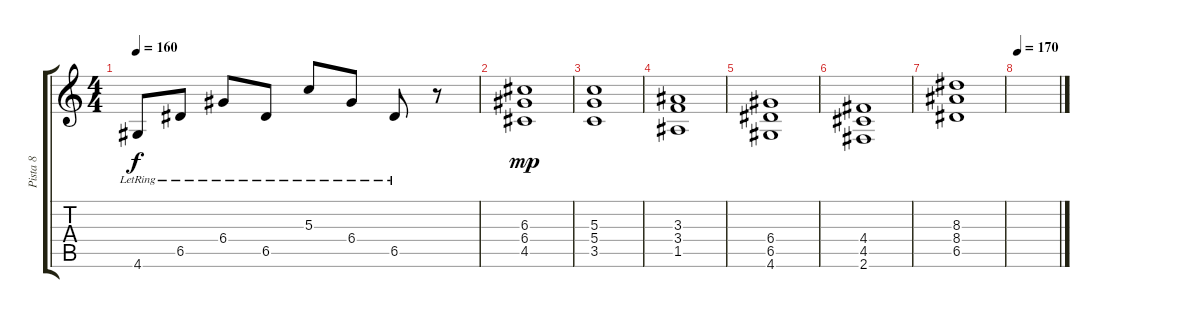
\track ("Pista 8" "Pista 8") {instrument acousticguitarsteel}
\staff {score tabs}
\tuning (E4 B3 G3 D3 A2 E2) {hide}
\ts (4 4)
\tempo 160
\clef g2
\ks c
4.6{lr}.8{dy f} 6.5{lr}.8 6.4{lr}.8 6.5{lr}.8 5.3{lr}.8 6.4{lr}.8 6.5{lr}.8 r.8 |
(6.3 6.4 4.5).1{dy mp} |
(5.3 5.4 3.5).1 |
(3.3 3.4 1.5).1 |
(6.4 6.5 4.6).1 |
(4.4 4.5 2.6).1 |
(8.3 8.4 6.5).1 |
\tempo 170
